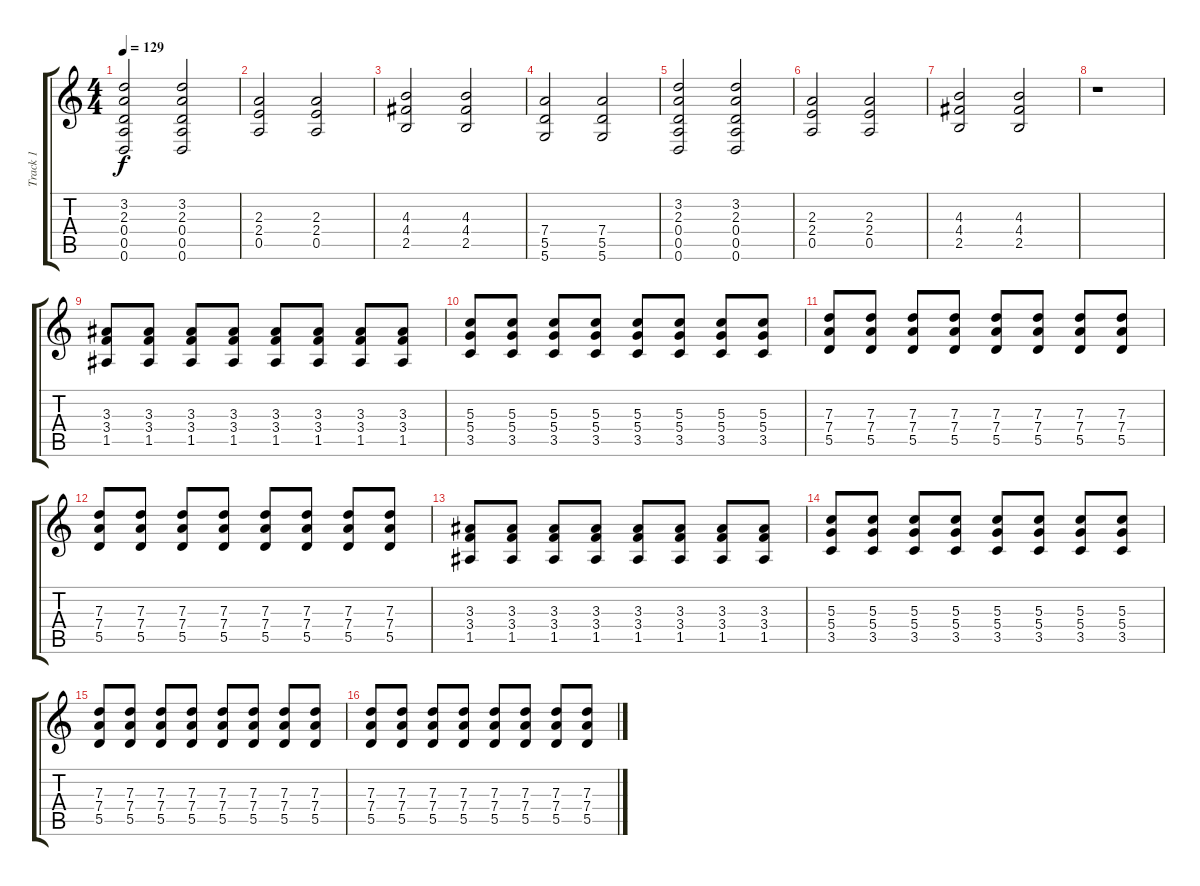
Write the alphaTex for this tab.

\track ("Track 1" "Track 1") {instrument acousticguitarsteel}
\staff {score tabs}
\tuning (E4 B3 G3 D3 A2 D2) {hide}
\ts (4 4)
\tempo 129
\clef g2
\ks c
(3.2 2.3 0.4 0.5 0.6).2{dy f} (3.2 2.3 0.4 0.5 0.6).2 |
(2.3 2.4 0.5).2 (2.3 2.4 0.5).2 |
(4.3 4.4 2.5).2 (4.3 4.4 2.5).2 |
(7.4 5.5 5.6).2 (7.4 5.5 5.6).2 |
(3.2 2.3 0.4 0.5 0.6).2 (3.2 2.3 0.4 0.5 0.6).2 |
(2.3 2.4 0.5).2 (2.3 2.4 0.5).2 |
(4.3 4.4 2.5).2 (4.3 4.4 2.5).2 |
r.1 |
(3.3 3.4 1.5).8 (3.3 3.4 1.5).8 (3.3 3.4 1.5).8 (3.3 3.4 1.5).8 (3.3 3.4 1.5).8 (3.3 3.4 1.5).8 (3.3 3.4 1.5).8 (3.3 3.4 1.5).8 |
(5.3 5.4 3.5).8 (5.3 5.4 3.5).8 (5.3 5.4 3.5).8 (5.3 5.4 3.5).8 (5.3 5.4 3.5).8 (5.3 5.4 3.5).8 (5.3 5.4 3.5).8 (5.3 5.4 3.5).8 |
(7.3 7.4 5.5).8 (7.3 7.4 5.5).8 (7.3 7.4 5.5).8 (7.3 7.4 5.5).8 (7.3 7.4 5.5).8 (7.3 7.4 5.5).8 (7.3 7.4 5.5).8 (7.3 7.4 5.5).8 |
(7.3 7.4 5.5).8 (7.3 7.4 5.5).8 (7.3 7.4 5.5).8 (7.3 7.4 5.5).8 (7.3 7.4 5.5).8 (7.3 7.4 5.5).8 (7.3 7.4 5.5).8 (7.3 7.4 5.5).8 |
(3.3 3.4 1.5).8 (3.3 3.4 1.5).8 (3.3 3.4 1.5).8 (3.3 3.4 1.5).8 (3.3 3.4 1.5).8 (3.3 3.4 1.5).8 (3.3 3.4 1.5).8 (3.3 3.4 1.5).8 |
(5.3 5.4 3.5).8 (5.3 5.4 3.5).8 (5.3 5.4 3.5).8 (5.3 5.4 3.5).8 (5.3 5.4 3.5).8 (5.3 5.4 3.5).8 (5.3 5.4 3.5).8 (5.3 5.4 3.5).8 |
(7.3 7.4 5.5).8 (7.3 7.4 5.5).8 (7.3 7.4 5.5).8 (7.3 7.4 5.5).8 (7.3 7.4 5.5).8 (7.3 7.4 5.5).8 (7.3 7.4 5.5).8 (7.3 7.4 5.5).8 |
(7.3 7.4 5.5).8 (7.3 7.4 5.5).8 (7.3 7.4 5.5).8 (7.3 7.4 5.5).8 (7.3 7.4 5.5).8 (7.3 7.4 5.5).8 (7.3 7.4 5.5).8 (7.3 7.4 5.5).8
